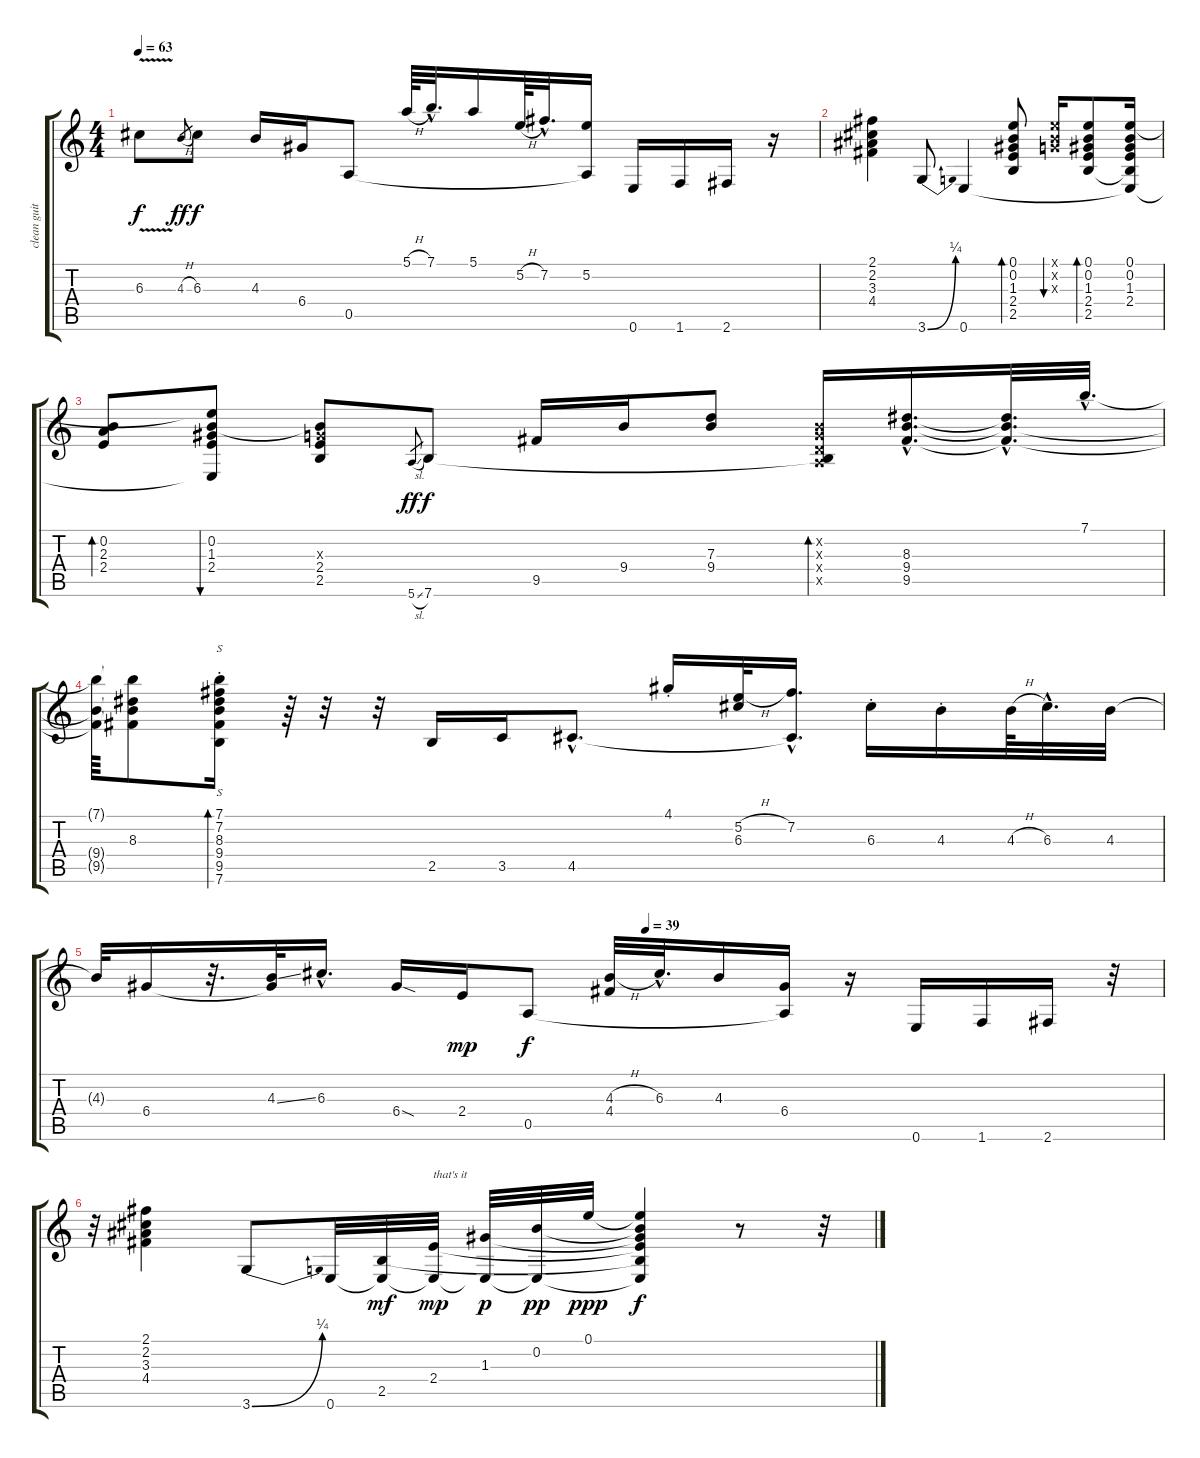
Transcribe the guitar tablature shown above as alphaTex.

\track ("clean guitar" "clean guit") {instrument electricguitarclean}
\staff {score tabs}
\tuning (E4 B3 G3 D3 A2 E2) {hide}
\ts (4 4)
\tempo 63
\clef g2
\ks c
6.3{v}.8{dy f} 4.3{h}.8{gr dy ff} 6.3.8{dy f} 4.3.16 6.4.16 0.5.8 5.1{h}.64 7.1{hac}.32{d} 5.1.16 5.2{h}.64 7.2{hac}.32{d} (5.2 0.5{t}).16 0.6.16 1.6.16 2.6.16 r.16 |
(2.1 2.2 3.3 4.4).4 3.6{be (bend 0 0 60 1)}.8 0.6.4 (0.1 0.2 1.3 2.4 2.5).8{bd 120} (0.1{x} 0.2{x} 0.3{x}).16{bu 30} (0.1 0.2 1.3 2.4 2.5).8{bd 30} (0.1 0.2 1.3 2.4 2.5{t} 0.6{t}).16 |
(0.2 2.3 2.4).8{bd 30} (0.1{t} 0.2 1.3 2.4 0.6{t}).8{bu 30} (0.2{t} 0.3{x} 2.4 2.5).8 5.6{sl}.8{gr dy ff} 7.6.8{dy f} 9.5.16 9.4.16 (7.3 9.4).8 (0.2{x} 0.3{x} 0.4{x} 0.5{x} 7.6{t}).16{bd 30} (8.3{hac} 9.4{hac} 9.5{hac}).16{d} (8.3{hac t} 9.4{hac t} 9.5{hac t}).32{d} 7.1{hac}.32{d} |
(7.1{t} 9.4{t} 9.5{t}).64 (7.1{t} 8.3 9.4{t} 9.5{t}).8 (7.1{st} 7.2 8.3 9.4 9.5 7.6).16{s bd 30} r.64 r.32 r.32 2.5.16 3.5.16 4.5{hac}.8{d} 4.1{st}.16 (5.2{h} 6.3).32 (7.2{hac} 4.5{hac t}).16{d} 6.3{st}.16 4.3{st}.16 4.3{h}.64 6.3{hac}.32{d} 4.3.32 |
\tempo (39 0.515625)
4.3{t}.32 6.4.16 r.32{d} (4.3{ss} 6.4{t}).32 6.3{hac}.16{d} 6.4{sod}.16 2.4.16{dy mp} 0.5.8{dy f} (4.3{h} 4.4).32 6.3{hac}.32{d} 4.3.16 (6.4 0.5{t}).16 r.16 0.6.16 1.6.16 2.6.16 r.32 |
r.32 (2.1 2.2 3.3 4.4).4 3.6{be (bend 0 0 60 1)}.8 0.6.32 (2.5 0.6{t}).32{dy mf} (2.4 0.6{t}).32{txt "that's it" dy mp} (1.3 0.6{t}).32{dy p} (0.2 0.6{t}).32{dy pp} 0.1.32{dy ppp} (0.1{t} 0.2{t} 1.3{t} 2.4{t} 2.5{t} 0.6{t}).4{dy f} r.8 r.32
